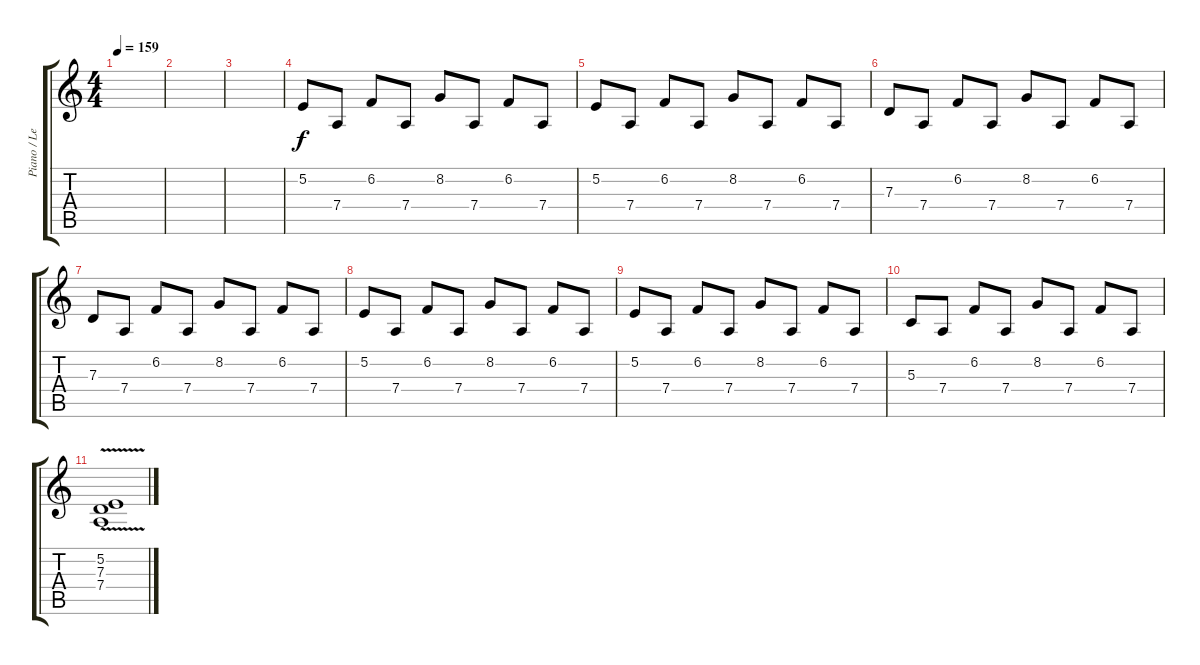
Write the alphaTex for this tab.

\track ("Piano / Lead Guitar" "Piano / Le") {instrument acousticgrandpiano}
\staff {score tabs}
\tuning (E4 B3 G3 D3 A2 E2) {hide}
\ts (4 4)
\tempo 159
\clef g2
\ks c
|
|
|
5.2.8 7.4.8 6.2.8 7.4.8 8.2.8 7.4.8 6.2.8 7.4.8 |
5.2.8 7.4.8 6.2.8 7.4.8 8.2.8 7.4.8 6.2.8 7.4.8 |
7.3.8 7.4.8 6.2.8 7.4.8 8.2.8 7.4.8 6.2.8 7.4.8 |
7.3.8 7.4.8 6.2.8 7.4.8 8.2.8 7.4.8 6.2.8 7.4.8 |
5.2.8 7.4.8 6.2.8 7.4.8 8.2.8 7.4.8 6.2.8 7.4.8 |
5.2.8 7.4.8 6.2.8 7.4.8 8.2.8 7.4.8 6.2.8 7.4.8 |
5.3.8 7.4.8 6.2.8 7.4.8 8.2.8 7.4.8 6.2.8 7.4.8 |
(5.2{v} 7.3 7.4).1
